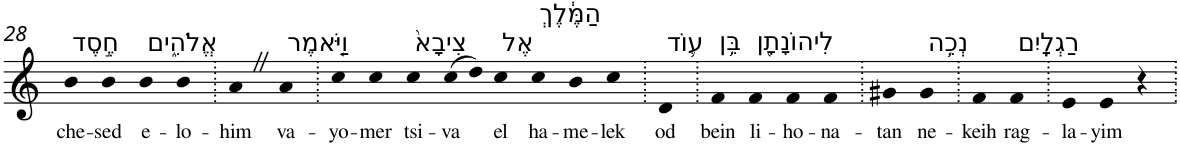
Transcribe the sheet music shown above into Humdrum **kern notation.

**kern	**text
*part1	*part1
*staff1	*staff1
*I"Piano	*
*I'Pno	*
!!LO:PB:g=z
*clefG2	*
*k[]	*
=28	=28
!LO:TX:a:t=חֶ֣סֶד	!
!	!LO:LY:b
4b	che-
!	!LO:LY:b
4b	-sed
!LO:TX:a:t=אֱלֹהִ֑ים	!
!	!LO:LY:b
4b	e-
!	!LO:LY:b
4b	-lo-
=29.	=29.
!	!LO:LY:b
4aZ	-him
!LO:TX:a:t=וַיֹּ֤אמֶר	!
!	!LO:LY:b
4a	va-
=30.	=30.
!	!LO:LY:b
4cc	-yo-
!	!LO:LY:b
4cc	-mer
!LO:TX:a:t=צִיבָא֙	!
!	!LO:LY:b
4cc	tsi-
!	!LO:LY:b
(>8cc	-va
8dd)	.
!LO:TX:a:t=אֶל	!
!	!LO:LY:b
4cc	el
!LO:TX:a:t=הַמֶּ֔לֶךְ	!
!	!LO:LY:b
4cc	ha-
!	!LO:LY:b
4b	-me-
!	!LO:LY:b
4cc	-lek
=31.	=31.
!LO:TX:a:t=ע֛וֹד	!
!	!LO:LY:b
4d	od
=32.	=32.
!LO:TX:a:t=בֵּ֥ן	!
!	!LO:LY:b
4f	bein
!LO:TX:a:t=לִיהוֹנָתָ֖ן	!
!	!LO:LY:b
4f	li-
!	!LO:LY:b
4f	-ho-
!	!LO:LY:b
4f	-na-
=33.	=33.
!	!LO:LY:b
4g#X	-tan
!LO:TX:a:t=נְכֵ֥ה	!
!	!LO:LY:b
4g#	ne-
=34.	=34.
!	!LO:LY:b
4f	-keih
!LO:TX:a:t=רַגְלָֽיִם	!
!	!LO:LY:b
4f	rag-
=35.	=35.
!	!LO:LY:b
4e	-la-
!	!LO:LY:b
4e	-yim
4r	.
=.	=.
*-	*-
